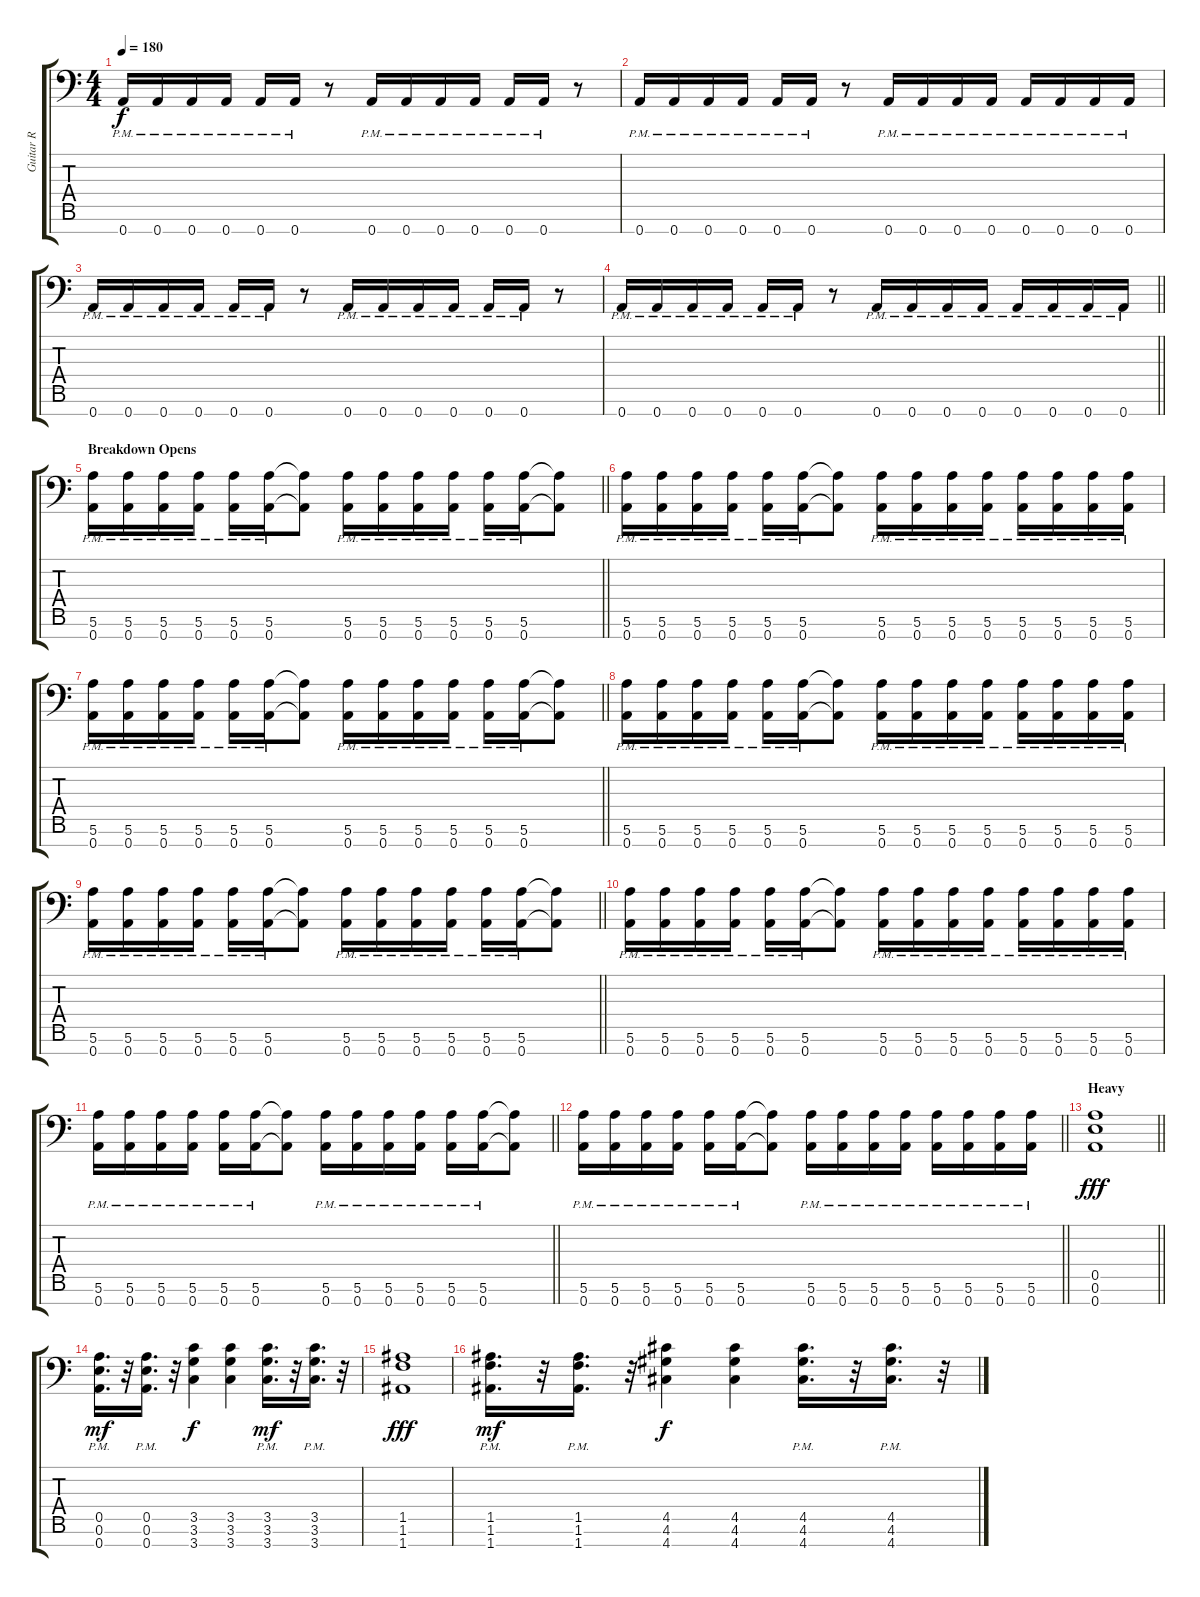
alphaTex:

\track ("Guitar R" "Guitar R") {instrument overdrivenguitar}
\staff {score tabs}
\tuning (E4 B3 G3 D3 A2 E2 A1) {hide}
\ts (4 4)
\tempo 180
\clef f4
\ks c
0.7{pm}.16{dy f} 0.7{pm}.16 0.7{pm}.16 0.7{pm}.16 0.7{pm}.16 0.7{pm}.16 r.8 0.7{pm}.16 0.7{pm}.16 0.7{pm}.16 0.7{pm}.16 0.7{pm}.16 0.7{pm}.16 r.8 |
0.7{pm}.16 0.7{pm}.16 0.7{pm}.16 0.7{pm}.16 0.7{pm}.16 0.7{pm}.16 r.8 0.7{pm}.16 0.7{pm}.16 0.7{pm}.16 0.7{pm}.16 0.7{pm}.16 0.7{pm}.16 0.7{pm}.16 0.7{pm}.16 |
0.7{pm}.16 0.7{pm}.16 0.7{pm}.16 0.7{pm}.16 0.7{pm}.16 0.7{pm}.16 r.8 0.7{pm}.16 0.7{pm}.16 0.7{pm}.16 0.7{pm}.16 0.7{pm}.16 0.7{pm}.16 r.8 |
\barLineRight lightlight
0.7{pm}.16 0.7{pm}.16 0.7{pm}.16 0.7{pm}.16 0.7{pm}.16 0.7{pm}.16 r.8 0.7{pm}.16 0.7{pm}.16 0.7{pm}.16 0.7{pm}.16 0.7{pm}.16 0.7{pm}.16 0.7{pm}.16 0.7{pm}.16 |
\section ("" "Breakdown Opens")
\barLineRight lightlight
(5.6 0.7{pm}).16 (5.6 0.7{pm}).16 (5.6 0.7{pm}).16 (5.6 0.7{pm}).16 (5.6 0.7{pm}).16 (5.6 0.7{pm}).16 (5.6{t} 0.7{t}).8 (5.6 0.7{pm}).16 (5.6 0.7{pm}).16 (5.6 0.7{pm}).16 (5.6 0.7{pm}).16 (5.6 0.7{pm}).16 (5.6 0.7{pm}).16 (5.6{t} 0.7{t}).8 |
(5.6 0.7{pm}).16 (5.6 0.7{pm}).16 (5.6 0.7{pm}).16 (5.6 0.7{pm}).16 (5.6 0.7{pm}).16 (5.6 0.7{pm}).16 (5.6{t} 0.7{t}).8 (5.6 0.7{pm}).16 (5.6 0.7{pm}).16 (5.6 0.7{pm}).16 (5.6 0.7{pm}).16 (5.6 0.7{pm}).16 (5.6 0.7{pm}).16 (5.6 0.7{pm}).16 (5.6 0.7{pm}).16 |
\barLineRight lightlight
(5.6 0.7{pm}).16 (5.6 0.7{pm}).16 (5.6 0.7{pm}).16 (5.6 0.7{pm}).16 (5.6 0.7{pm}).16 (5.6 0.7{pm}).16 (5.6{t} 0.7{t}).8 (5.6 0.7{pm}).16 (5.6 0.7{pm}).16 (5.6 0.7{pm}).16 (5.6 0.7{pm}).16 (5.6 0.7{pm}).16 (5.6 0.7{pm}).16 (5.6{t} 0.7{t}).8 |
(5.6 0.7{pm}).16 (5.6 0.7{pm}).16 (5.6 0.7{pm}).16 (5.6 0.7{pm}).16 (5.6 0.7{pm}).16 (5.6 0.7{pm}).16 (5.6{t} 0.7{t}).8 (5.6 0.7{pm}).16 (5.6 0.7{pm}).16 (5.6 0.7{pm}).16 (5.6 0.7{pm}).16 (5.6 0.7{pm}).16 (5.6 0.7{pm}).16 (5.6 0.7{pm}).16 (5.6 0.7{pm}).16 |
\barLineRight lightlight
(5.6 0.7{pm}).16 (5.6 0.7{pm}).16 (5.6 0.7{pm}).16 (5.6 0.7{pm}).16 (5.6 0.7{pm}).16 (5.6 0.7{pm}).16 (5.6{t} 0.7{t}).8 (5.6 0.7{pm}).16 (5.6 0.7{pm}).16 (5.6 0.7{pm}).16 (5.6 0.7{pm}).16 (5.6 0.7{pm}).16 (5.6 0.7{pm}).16 (5.6{t} 0.7{t}).8 |
(5.6 0.7{pm}).16 (5.6 0.7{pm}).16 (5.6 0.7{pm}).16 (5.6 0.7{pm}).16 (5.6 0.7{pm}).16 (5.6 0.7{pm}).16 (5.6{t} 0.7{t}).8 (5.6 0.7{pm}).16 (5.6 0.7{pm}).16 (5.6 0.7{pm}).16 (5.6 0.7{pm}).16 (5.6 0.7{pm}).16 (5.6 0.7{pm}).16 (5.6 0.7{pm}).16 (5.6 0.7{pm}).16 |
\barLineRight lightlight
(5.6 0.7{pm}).16 (5.6 0.7{pm}).16 (5.6 0.7{pm}).16 (5.6 0.7{pm}).16 (5.6 0.7{pm}).16 (5.6 0.7{pm}).16 (5.6{t} 0.7{t}).8 (5.6 0.7{pm}).16 (5.6 0.7{pm}).16 (5.6 0.7{pm}).16 (5.6 0.7{pm}).16 (5.6 0.7{pm}).16 (5.6 0.7{pm}).16 (5.6{t} 0.7{t}).8 |
\barLineRight lightlight
(5.6 0.7{pm}).16 (5.6 0.7{pm}).16 (5.6 0.7{pm}).16 (5.6 0.7{pm}).16 (5.6 0.7{pm}).16 (5.6 0.7{pm}).16 (5.6{t} 0.7{t}).8 (5.6 0.7{pm}).16 (5.6 0.7{pm}).16 (5.6 0.7{pm}).16 (5.6 0.7{pm}).16 (5.6 0.7{pm}).16 (5.6 0.7{pm}).16 (5.6 0.7{pm}).16 (5.6 0.7{pm}).16 |
\section ("" "Heavy")
\barLineRight lightlight
(0.5 0.6 0.7).1{dy fff} |
(0.5{pm} 0.6{pm} 0.7{pm}).16{d dy mf} r.32 (0.5{pm} 0.6{pm} 0.7{pm}).16{d} r.32 (3.5 3.6 3.7).4{dy f} (3.5 3.6 3.7).4 (3.5{pm} 3.6{pm} 3.7{pm}).16{d dy mf} r.32 (3.5{pm} 3.6{pm} 3.7{pm}).16{d} r.32 |
(1.5 1.6 1.7).1{dy fff} |
(1.5{pm} 1.6{pm} 1.7{pm}).16{d dy mf} r.32 (1.5{pm} 1.6{pm} 1.7{pm}).16{d} r.32 (4.5 4.6 4.7).4{dy f} (4.5 4.6 4.7).4 (4.5{pm} 4.6{pm} 4.7{pm}).16{d} r.32 (4.5{pm} 4.6{pm} 4.7{pm}).16{d} r.32
